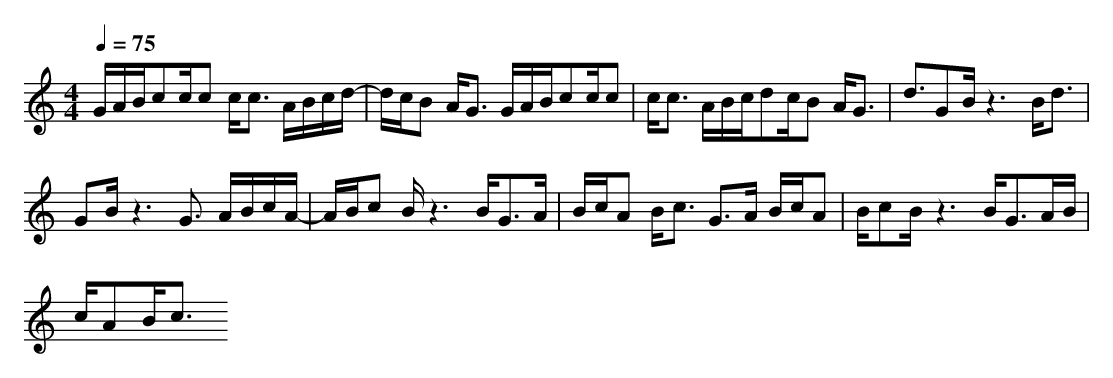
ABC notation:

X:1
T:
M: 4/4
L: 1/8
Q:1/4=75
K:C % 0 sharps
G/2A/2B/2cc/2c c<c A/2B/2c/2d/2-|d/2c/2B A<G G/2A/2B/2cc/2c|c<c A/2B/2c/2dc/2B A<G|d3/2GB/2z3 B<d|
GB/2z3G3/2 A/2B/2c/2A/2-|A/2B/2c B/2z3B<GA/2|B/2c/2A B<c G3/2A/2 B/2c/2A|B/2cB/2 z3B<GA/2B/2|
c/2AB<c
